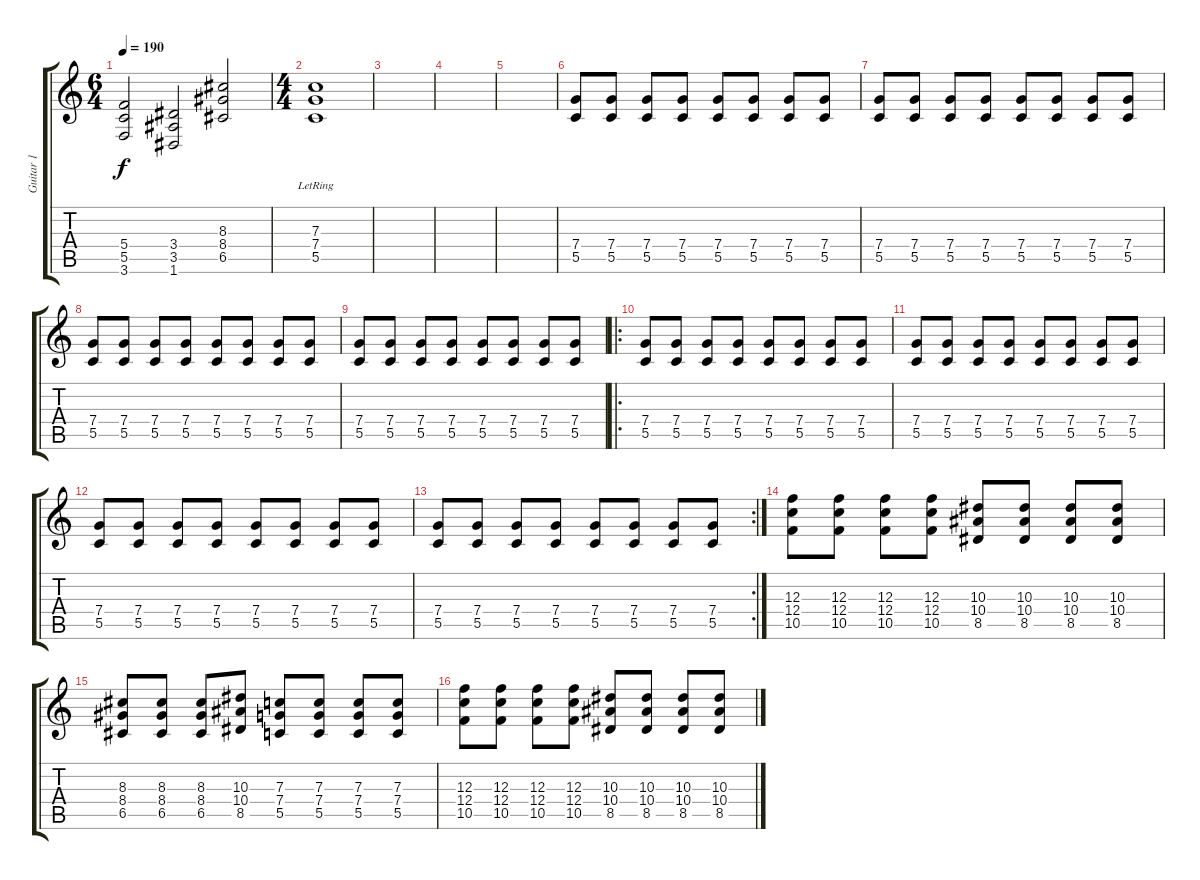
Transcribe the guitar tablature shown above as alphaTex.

\track ("Guitar 1" "Guitar 1") {mute instrument distortionguitar}
\staff {score tabs}
\tuning (D4 A3 F3 C3 G2 D2) {hide}
\ts (6 4)
\tempo 190
\clef g2
\ks c
(5.4 5.5 3.6).2{dy f} (3.4 3.5 1.6).2 (8.3 8.4 6.5).2 |
\ts (4 4)
(7.3{lr} 7.4{lr} 5.5{lr}).1 |
|
|
|
(7.4 5.5).8 (7.4 5.5).8 (7.4 5.5).8 (7.4 5.5).8 (7.4 5.5).8 (7.4 5.5).8 (7.4 5.5).8 (7.4 5.5).8 |
(7.4 5.5).8 (7.4 5.5).8 (7.4 5.5).8 (7.4 5.5).8 (7.4 5.5).8 (7.4 5.5).8 (7.4 5.5).8 (7.4 5.5).8 |
(7.4 5.5).8 (7.4 5.5).8 (7.4 5.5).8 (7.4 5.5).8 (7.4 5.5).8 (7.4 5.5).8 (7.4 5.5).8 (7.4 5.5).8 |
(7.4 5.5).8 (7.4 5.5).8 (7.4 5.5).8 (7.4 5.5).8 (7.4 5.5).8 (7.4 5.5).8 (7.4 5.5).8 (7.4 5.5).8 |
\ro
(7.4 5.5).8 (7.4 5.5).8 (7.4 5.5).8 (7.4 5.5).8 (7.4 5.5).8 (7.4 5.5).8 (7.4 5.5).8 (7.4 5.5).8 |
(7.4 5.5).8 (7.4 5.5).8 (7.4 5.5).8 (7.4 5.5).8 (7.4 5.5).8 (7.4 5.5).8 (7.4 5.5).8 (7.4 5.5).8 |
(7.4 5.5).8 (7.4 5.5).8 (7.4 5.5).8 (7.4 5.5).8 (7.4 5.5).8 (7.4 5.5).8 (7.4 5.5).8 (7.4 5.5).8 |
\rc 2
(7.4 5.5).8 (7.4 5.5).8 (7.4 5.5).8 (7.4 5.5).8 (7.4 5.5).8 (7.4 5.5).8 (7.4 5.5).8 (7.4 5.5).8 |
(12.3 12.4 10.5).8 (12.3 12.4 10.5).8 (12.3 12.4 10.5).8 (12.3 12.4 10.5).8 (10.3 10.4 8.5).8 (10.3 10.4 8.5).8 (10.3 10.4 8.5).8 (10.3 10.4 8.5).8 |
(8.3 8.4 6.5).8 (8.3 8.4 6.5).8 (8.3 8.4 6.5).8 (10.3 10.4 8.5).8 (7.3 7.4 5.5).8 (7.3 7.4 5.5).8 (7.3 7.4 5.5).8 (7.3 7.4 5.5).8 |
(12.3 12.4 10.5).8 (12.3 12.4 10.5).8 (12.3 12.4 10.5).8 (12.3 12.4 10.5).8 (10.3 10.4 8.5).8 (10.3 10.4 8.5).8 (10.3 10.4 8.5).8 (10.3 10.4 8.5).8
